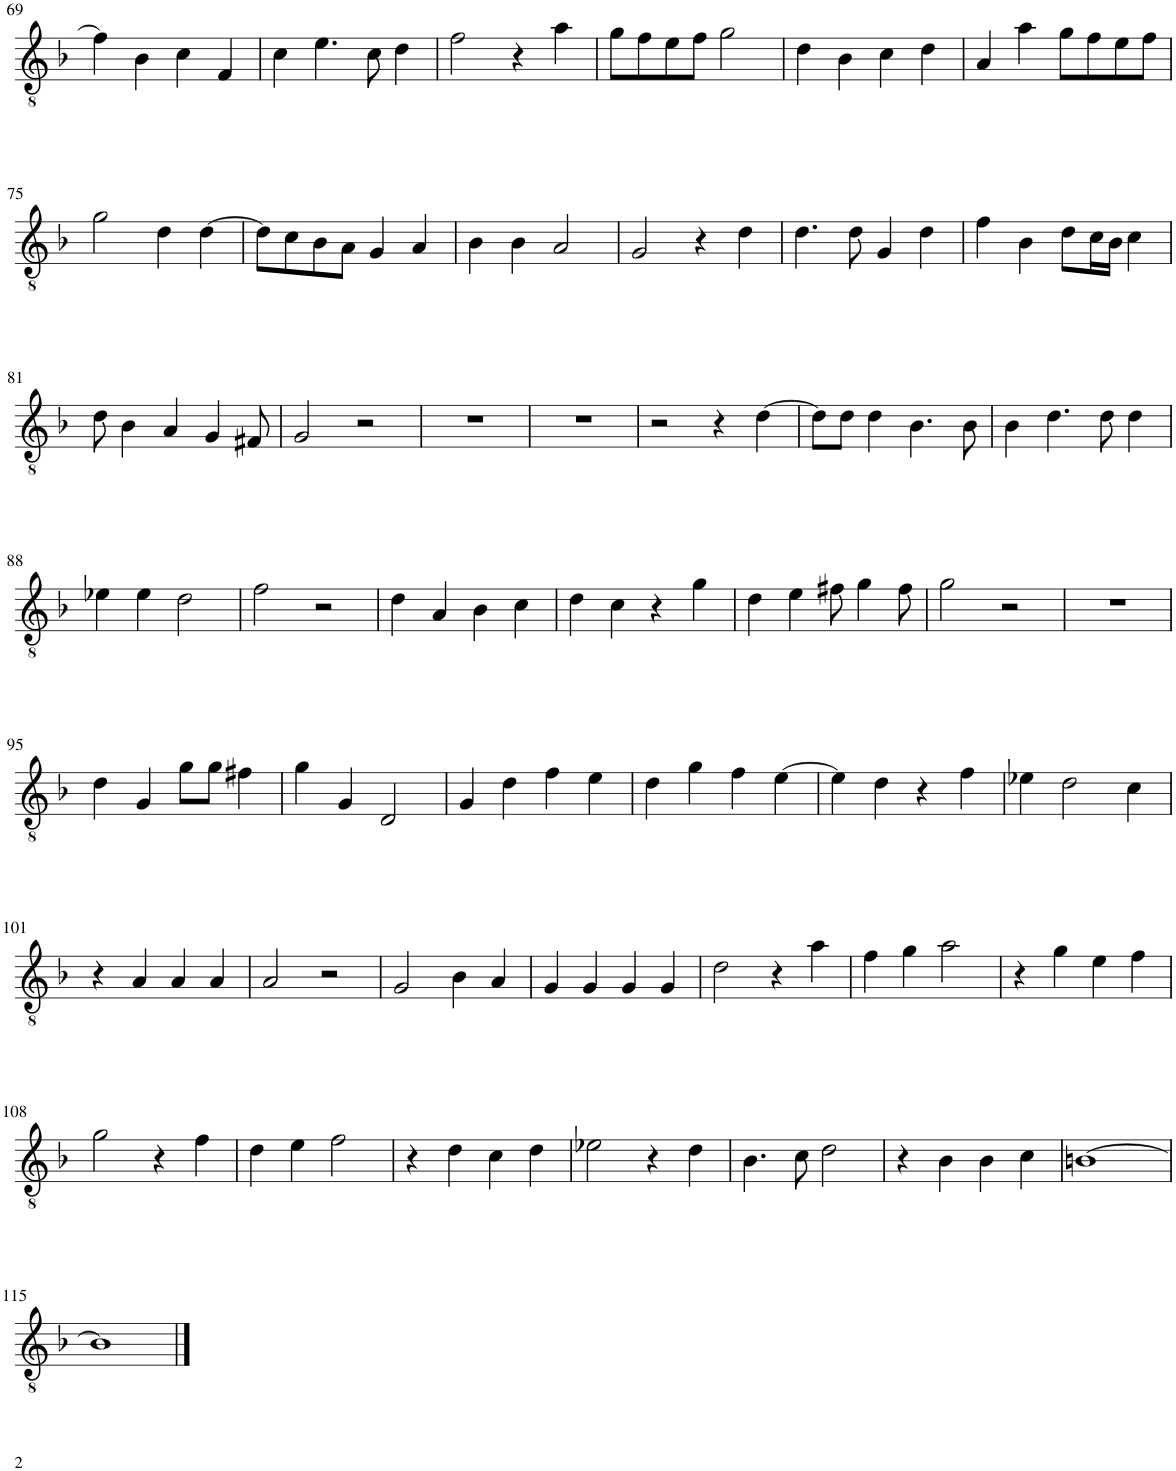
**kern
*part1
*staff1
*I"Tenor
*I'T.
!!LO:PB:g=z
*clefGv2
*k[b-]
*M2/2
*met(c|)
=69
4f\]
4B-\
4c\
4F/
=70
4c\
4.e\
8c\
4d\
=71
2f\
4r
4a\
=72
8g\L
8f\
8e\
8f\J
2g\
=73
4d\
4B-\
4c\
4d\
=74
4A/
4a\
8g\L
8f\
8e\
8f\J
!!LO:LB:g=z
=75
2g\
4d\
[4d\
=76
8d\L]
8c\
8B-\
8A\J
4G/
4A/
=77
4B-\
4B-\
2A/
=78
2G/
4r
4d\
=79
4.d\
8d\
4G/
4d\
=80
4f\
4B-\
8d\L
16c\L
16B-\JJ
4c\
!!LO:LB:g=z
=81
8d\
4B-\
4A/
4G/
8F#X/
=82
2G/
2r
=83
1r
=84
1r
=85
2r
4r
[4d\
=86
8d\L]
8d\J
4d\
4.B-\
8B-\
=87
4B-\
4.d\
8d\
4d\
!!LO:LB:g=z
=88
4e-X\
4e-\
2d\
=89
2f\
2r
=90
4d\
4A/
4B-\
4c\
=91
4d\
4c\
4r
4g\
=92
4d\
4e\
8f#X\
4g\
8f#\
=93
2g\
2r
=94
1r
!!LO:LB:g=z
=95
4d\
4G/
8g\L
8g\J
4f#X\
=96
4g\
4G/
2D/
=97
4G/
4d\
4f\
4e\
=98
4d\
4g\
4f\
[4e\
=99
4e\]
4d\
4r
4f\
=100
4e-X\
2d\
4c\
!!LO:LB:g=z
=101
4r
4A/
4A/
4A/
=102
2A/
2r
=103
2G/
4B-\
4A/
=104
4G/
4G/
4G/
4G/
=105
2d\
4r
4a\
=106
4f\
4g\
2a\
=107
4r
4g\
4e\
4f\
!!LO:LB:g=z
=108
2g\
4r
4f\
=109
4d\
4e\
2f\
=110
4r
4d\
4c\
4d\
=111
2e-X\
4r
4d\
=112
4.B-\
8c\
2d\
=113
4r
4B-\
4B-\
4c\
=114
[1Bn
!!LO:LB:g=z
=115
1B]
==
*-
